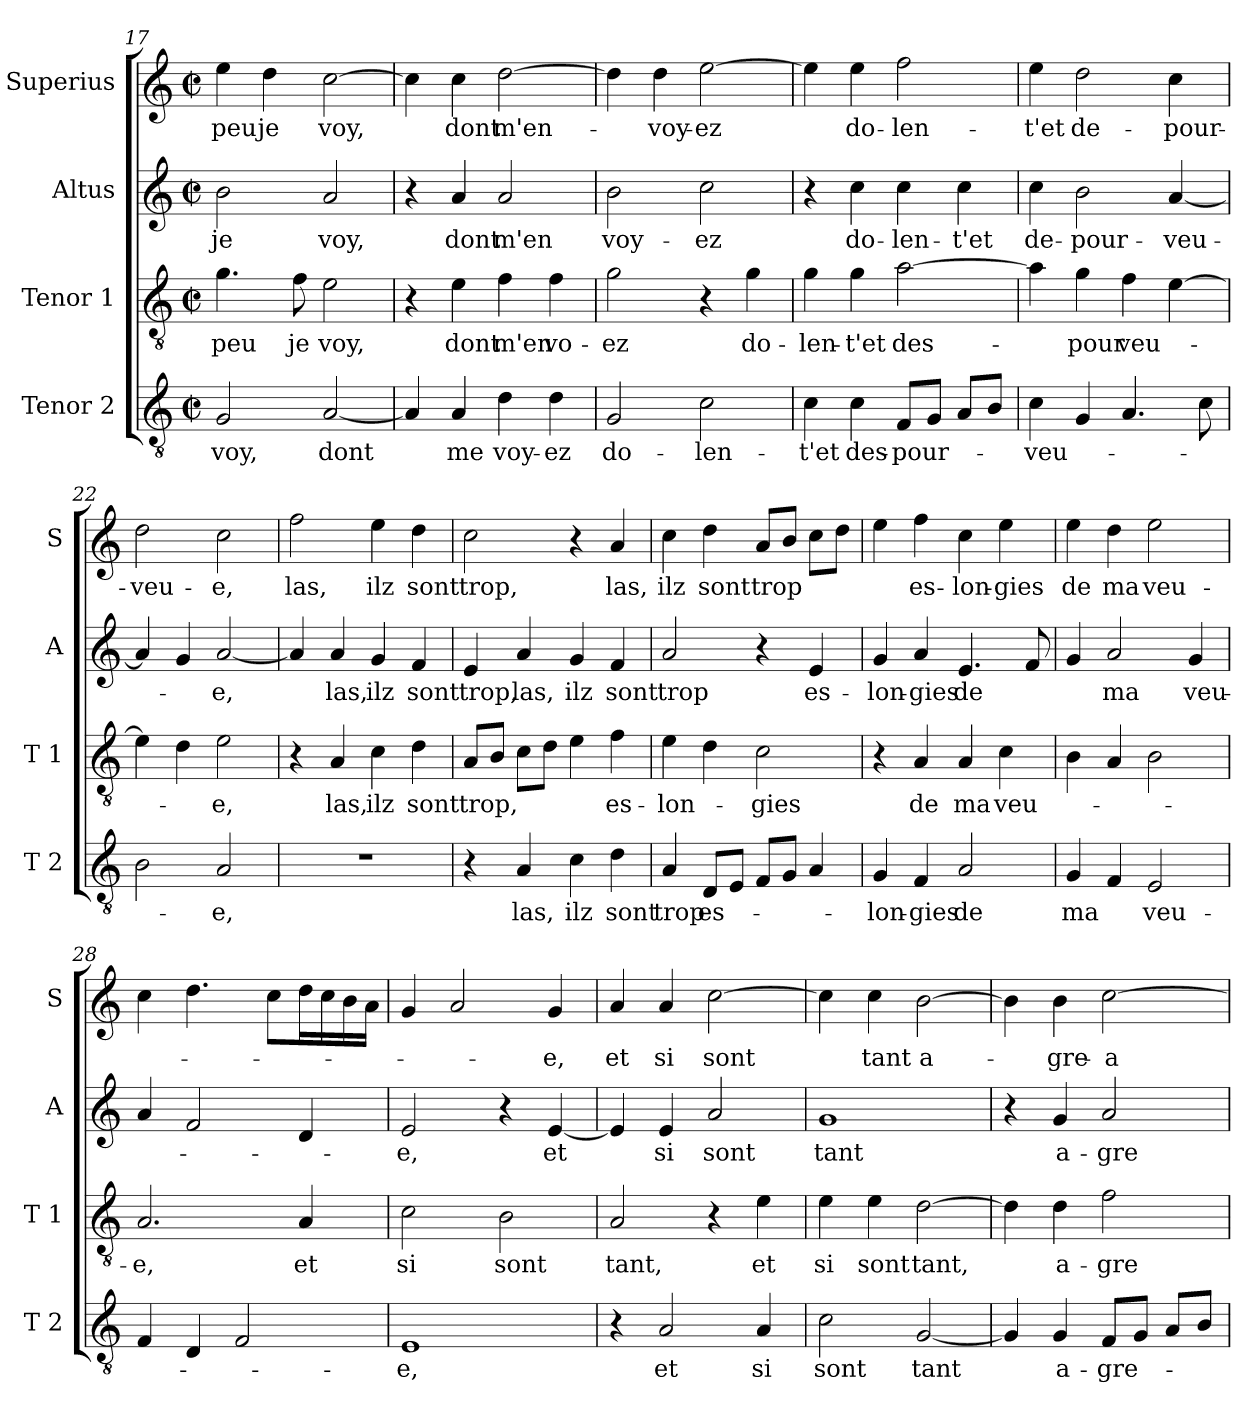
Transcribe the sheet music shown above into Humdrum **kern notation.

**kern	**text	**kern	**text	**kern	**text	**kern	**text
*part4	*part4	*part3	*part3	*part2	*part2	*part1	*part1
*staff4	*staff4	*staff3	*staff3	*staff2	*staff2	*staff1	*staff1
*I"Tenor 2	*	*I"Tenor 1	*	*I"Altus	*	*I"Superius	*
*I'T 2	*	*I'T 1	*	*I'A	*	*I'S	*
*clefGv2	*	*clefGv2	*	*clefG2	*	*clefG2	*
*k[]	*	*k[]	*	*k[]	*	*k[]	*
*C:	*	*C:	*	*C:	*	*C:	*
*M2/2	*	*M2/2	*	*M2/2	*	*M2/2	*
*met(c|)	*	*met(c|)	*	*met(c|)	*	*met(c|)	*
=17	=17	=17	=17	=17	=17	=17	=17
2G/	voy,	4.g\	peu	2b\	je	4ee\	peu
.	.	.	.	.	.	4dd\	je
.	.	8f\	je	.	.	.	.
[2A/	dont	2e\	voy,	2a/	voy,	[2cc\	voy,
=18	=18	=18	=18	=18	=18	=18	=18
4A/]	.	4r	.	4r	.	4cc\]	.
4A/	me	4e\	dont	4a/	dont	4cc\	dont
4d\	voy-	4f\	m'en	2a/	m'en	[2dd\	m'en-
4d\	-ez	4f\	vo-	.	.	.	.
=19	=19	=19	=19	=19	=19	=19	=19
2G/	do-	2g\	-ez	2b\	voy-	4dd\]	.
.	.	.	.	.	.	4dd\	-voy-
2c\	-len-	4r	.	2cc\	-ez	[2ee\	-ez
.	.	4g\	do-	.	.	.	.
=20	=20	=20	=20	=20	=20	=20	=20
4c\	-t'et	4g\	-len-	4r	.	4ee\]	.
4c\	des-	4g\	-t'et	4cc\	do-	4ee\	do-
8F/L	-pour-	[2a\	des-	4cc\	-len-	2ff\	-len-
8G/J	.	.	.	.	.	.	.
8A/L	.	.	.	4cc\	-t'et	.	.
8B/J	.	.	.	.	.	.	.
!!LO:LB:g=z
=21	=21	=21	=21	=21	=21	=21	=21
4c\	-veu-	4a\]	.	4cc\	de-	4ee\	-t'et
4G/	.	4g\	-pour	2b\	-pour-	2dd\	de-
4.A/	.	4f\	veu-	.	.	.	.
.	.	[4e\	.	[4a/	-veu-	4cc\	-pour-
8c\	.	.	.	.	.	.	.
=22	=22	=22	=22	=22	=22	=22	=22
2B\	.	4e\]	.	4a/]	.	2dd\	-veu-
.	.	4d\	.	4g/	.	.	.
2A/	-e,	2e\	-e,	[2a/	-e,	2cc\	-e,
=23	=23	=23	=23	=23	=23	=23	=23
1r	.	4r	.	4a/]	.	2ff\	las,
.	.	4A/	las,	4a/	las,	.	.
.	.	4c\	ilz	4g/	ilz	4ee\	ilz
.	.	4d\	sont	4f/	sont	4dd\	sont
=24	=24	=24	=24	=24	=24	=24	=24
4r	.	8A/L	trop,	4e/	trop,	2cc\	trop,
.	.	8B/J	.	.	.	.	.
4A/	las,	8c\L	.	4a/	las,	.	.
.	.	8d\J	.	.	.	.	.
4c\	ilz	4e\	.	4g/	ilz	4r	.
4d\	sont	4f\	es-	4f/	sont	4a/	las,
=25	=25	=25	=25	=25	=25	=25	=25
4A/	trop	4e\	-lon-	2a/	trop	4cc\	ilz
8D/L	es-	4d\	.	.	.	4dd\	sont
8E/J	.	.	.	.	.	.	.
8F/L	.	2c\	-gies	4r	.	8a/L	trop
8G/J	.	.	.	.	.	8b/J	.
4A/	.	.	.	4e/	es-	8cc\L	.
.	.	.	.	.	.	8dd\J	.
!!LO:LB:g=z
=26	=26	=26	=26	=26	=26	=26	=26
4G/	-lon-	4r	.	4g/	-lon-	4ee\	.
4F/	-gies	4A/	de	4a/	-gies	4ff\	es-
2A/	de	4A/	ma	4.e/	de	4cc\	-lon-
.	.	4c\	veu-	.	.	4ee\	-gies
.	.	.	.	8f/	.	.	.
=27	=27	=27	=27	=27	=27	=27	=27
4G/	ma	4B\	.	4g/	.	4ee\	de
4F/	.	4A/	.	2a/	ma	4dd\	ma
2E/	veu-	2B\	.	.	.	2ee\	veu-
.	.	.	.	4g/	veu-	.	.
=28	=28	=28	=28	=28	=28	=28	=28
4F/	.	2.A/	-e,	4a/	.	4cc\	.
4D/	.	.	.	2f/	.	4.dd\	.
2F/	.	.	.	.	.	.	.
.	.	.	.	.	.	8cc\L	.
.	.	4A/	et	4d/	.	16dd\L	.
.	.	.	.	.	.	16cc\	.
.	.	.	.	.	.	16b\	.
.	.	.	.	.	.	16a\JJ	.
=29	=29	=29	=29	=29	=29	=29	=29
1E	-e,	2c\	si	2e/	-e,	4g/	.
.	.	.	.	.	.	2a/	.
.	.	2B\	sont	4r	.	.	.
.	.	.	.	[4e/	et	4g/	-e,
=30	=30	=30	=30	=30	=30	=30	=30
4r	.	2A/	tant,	4e/]	.	4a/	et
2A/	et	.	.	4e/	si	4a/	si
.	.	4r	.	2a/	sont	[2cc\	sont
4A/	si	4e\	et	.	.	.	.
!!LO:PB:g=z
=31	=31	=31	=31	=31	=31	=31	=31
2c\	sont	4e\	si	1g	tant	4cc\]	.
.	.	4e\	sont	.	.	4cc\	tant
[2G/	tant	[2d\	tant,	.	.	[2b\	a-
=32	=32	=32	=32	=32	=32	=32	=32
4G/]	.	4d\]	.	4r	.	4b\]	.
4G/	a-	4d\	a-	4g/	a-	4b\	-gre-
8F/L	-gre-	2f\	-gre-	2a/	-gre-	[2cc\	-a-
8G/J	.	.	.	.	.	.	.
8A/L	.	.	.	.	.	.	.
8B/J	.	.	.	.	.	.	.
=	=	=	=	=	=	=	=
*-	*-	*-	*-	*-	*-	*-	*-
